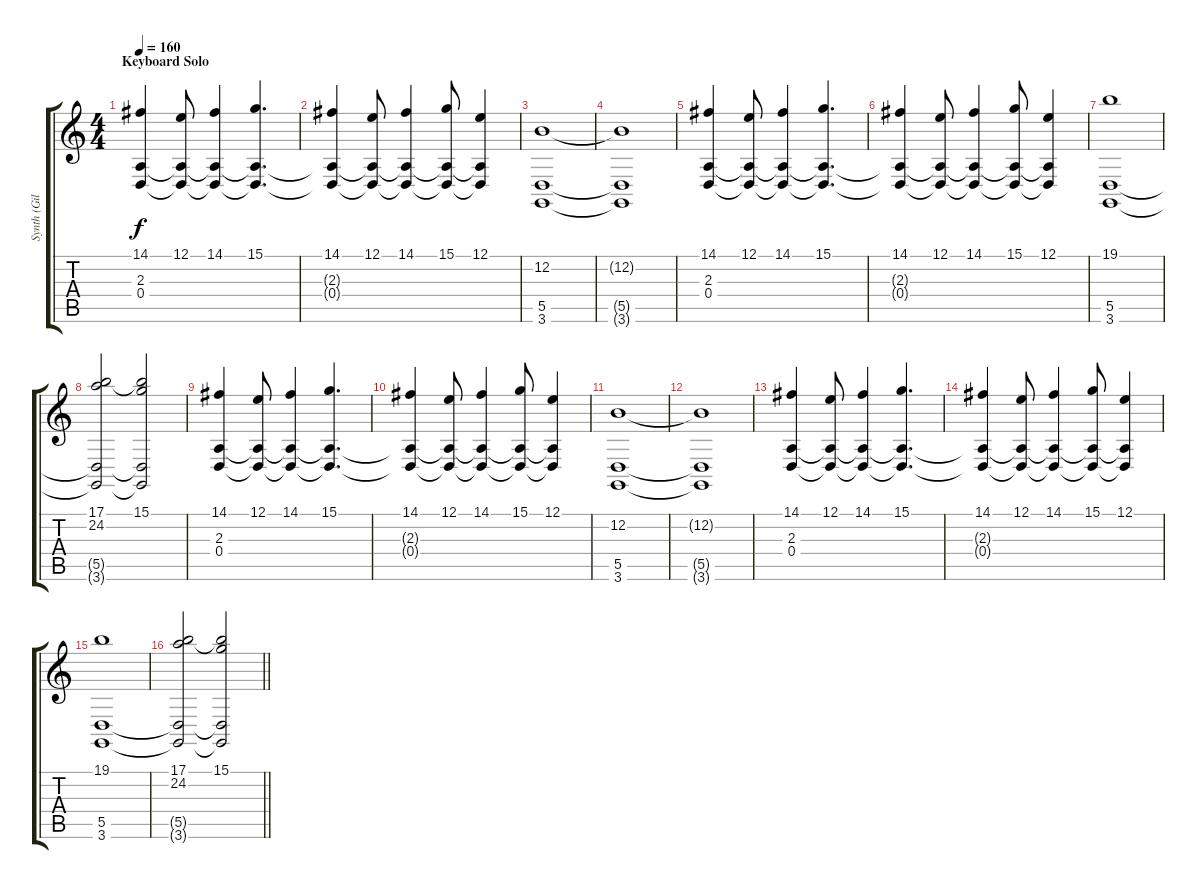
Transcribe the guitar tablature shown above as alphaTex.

\track ("Synth (Gillian Gilbert)" "Synth (Gil") {instrument synthstrings1}
\staff {score tabs}
\tuning (E4 B3 G3 D3 A2 E2) {hide}
\ts (4 4)
\section ("" "Keyboard Solo")
\tempo 160
\clef g2
\ks c
(14.1 2.3 0.4).4{dy f} (12.1 2.3{t} 0.4{t}).8 (14.1 2.3{t} 0.4{t}).4 (15.1 2.3{t} 0.4{t}).4{d} |
(14.1 2.3{t} 0.4{t}).4 (12.1 2.3{t} 0.4{t}).8 (14.1 2.3{t} 0.4{t}).4 (15.1 2.3{t} 0.4{t}).8 (12.1 2.3{t} 0.4{t}).4 |
(12.2 5.5 3.6).1 |
(12.2{t} 5.5{t} 3.6{t}).1 |
(14.1 2.3 0.4).4 (12.1 2.3{t} 0.4{t}).8 (14.1 2.3{t} 0.4{t}).4 (15.1 2.3{t} 0.4{t}).4{d} |
(14.1 2.3{t} 0.4{t}).4 (12.1 2.3{t} 0.4{t}).8 (14.1 2.3{t} 0.4{t}).4 (15.1 2.3{t} 0.4{t}).8 (12.1 2.3{t} 0.4{t}).4 |
(19.1 5.5 3.6).1 |
(17.1 24.2 5.5{t} 3.6{t}).2 (15.1 24.2{t} 5.5{t} 3.6{t}).2 |
(14.1 2.3 0.4).4 (12.1 2.3{t} 0.4{t}).8 (14.1 2.3{t} 0.4{t}).4 (15.1 2.3{t} 0.4{t}).4{d} |
(14.1 2.3{t} 0.4{t}).4 (12.1 2.3{t} 0.4{t}).8 (14.1 2.3{t} 0.4{t}).4 (15.1 2.3{t} 0.4{t}).8 (12.1 2.3{t} 0.4{t}).4 |
(12.2 5.5 3.6).1 |
(12.2{t} 5.5{t} 3.6{t}).1 |
(14.1 2.3 0.4).4 (12.1 2.3{t} 0.4{t}).8 (14.1 2.3{t} 0.4{t}).4 (15.1 2.3{t} 0.4{t}).4{d} |
(14.1 2.3{t} 0.4{t}).4 (12.1 2.3{t} 0.4{t}).8 (14.1 2.3{t} 0.4{t}).4 (15.1 2.3{t} 0.4{t}).8 (12.1 2.3{t} 0.4{t}).4 |
(19.1 5.5 3.6).1 |
\barLineRight lightlight
(17.1 24.2 5.5{t} 3.6{t}).2 (15.1 24.2{t} 5.5{t} 3.6{t}).2
